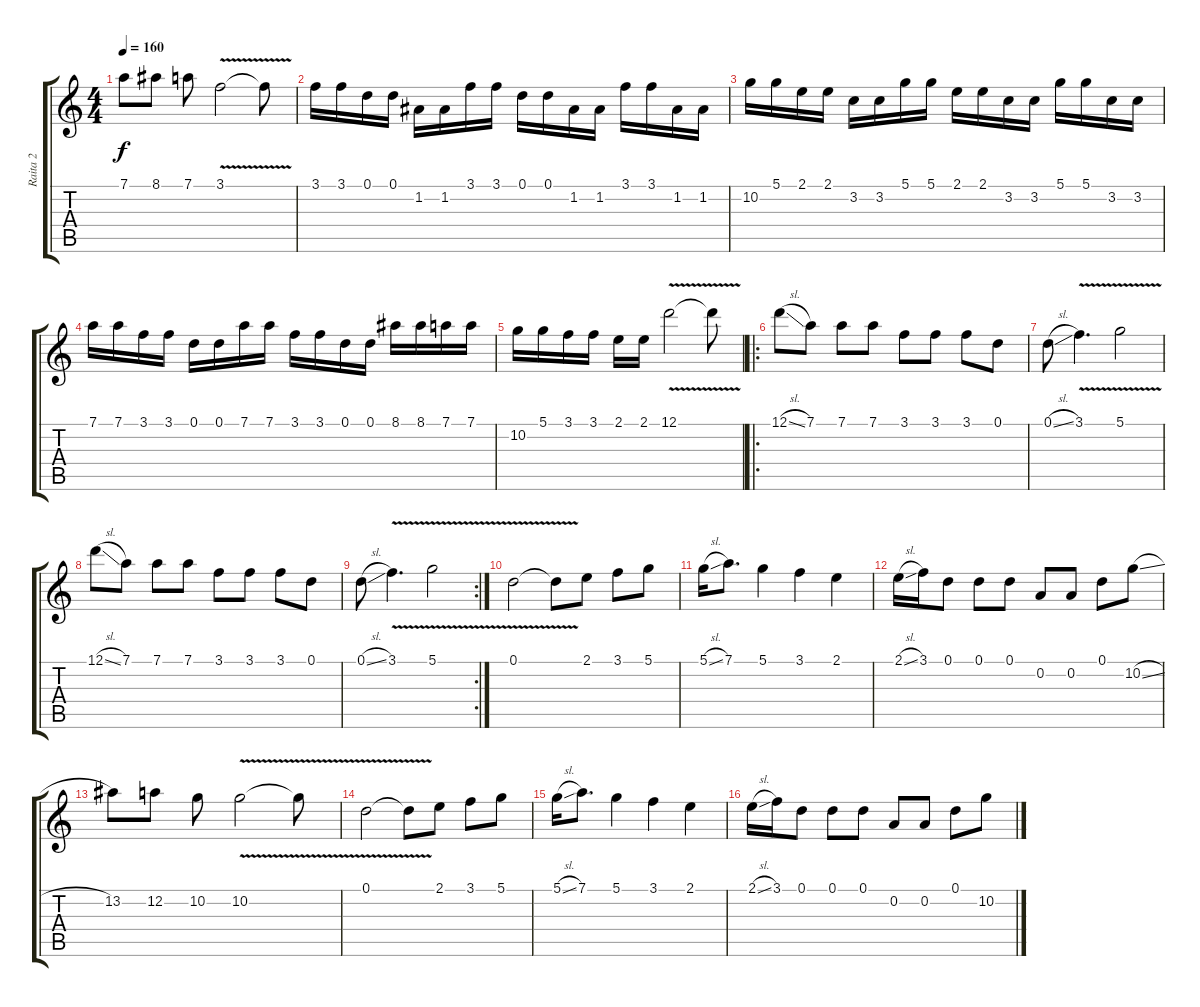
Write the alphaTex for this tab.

\track ("Raita 2" "Raita 2") {instrument distortionguitar}
\staff {score tabs}
\tuning (D4 A3 F3 C3 G2 D2) {hide}
\ts (4 4)
\tempo 160
\clef g2
\ks c
7.1.8{dy f} 8.1.8 7.1.8 3.1{v}.2 3.1{t}.8 |
3.1.16 3.1.16 0.1.16 0.1.16 1.2.16 1.2.16 3.1.16 3.1.16 0.1.16 0.1.16 1.2.16 1.2.16 3.1.16 3.1.16 1.2.16 1.2.16 |
10.2.16 5.1.16 2.1.16 2.1.16 3.2.16 3.2.16 5.1.16 5.1.16 2.1.16 2.1.16 3.2.16 3.2.16 5.1.16 5.1.16 3.2.16 3.2.16 |
7.1.16 7.1.16 3.1.16 3.1.16 0.1.16 0.1.16 7.1.16 7.1.16 3.1.16 3.1.16 0.1.16 0.1.16 8.1.16 8.1.16 7.1.16 7.1.16 |
10.2.16 5.1.16 3.1.16 3.1.16 2.1.16 2.1.16 12.1{v}.2 12.1{t}.8 |
\ro
12.1{sl}.8 7.1.8 7.1.8 7.1.8 3.1.8 3.1.8 3.1.8 0.1.8 |
0.1{sl}.8 3.1{v}.4{d} 5.1{v}.2 |
12.1{sl}.8 7.1.8 7.1.8 7.1.8 3.1.8 3.1.8 3.1.8 0.1.8 |
\rc 2
0.1{sl}.8 3.1{v}.4{d} 5.1{v}.2 |
0.1{v}.2 0.1{t}.8 2.1.8 3.1.8 5.1.8 |
5.1{sl}.16 7.1.8{d} 5.1.4 3.1.4 2.1.4 |
2.1{sl}.16 3.1.16 0.1.8 0.1.8 0.1.8 0.2.8 0.2.8 0.1.8 10.2{sl}.8 |
13.2.8 12.2.8 10.2.8 10.2{v}.2 10.2{t}.8 |
0.1{v}.2 0.1{t}.8 2.1.8 3.1.8 5.1.8 |
5.1{sl}.16 7.1.8{d} 5.1.4 3.1.4 2.1.4 |
2.1{sl}.16 3.1.16 0.1.8 0.1.8 0.1.8 0.2.8 0.2.8 0.1.8 10.2.8
